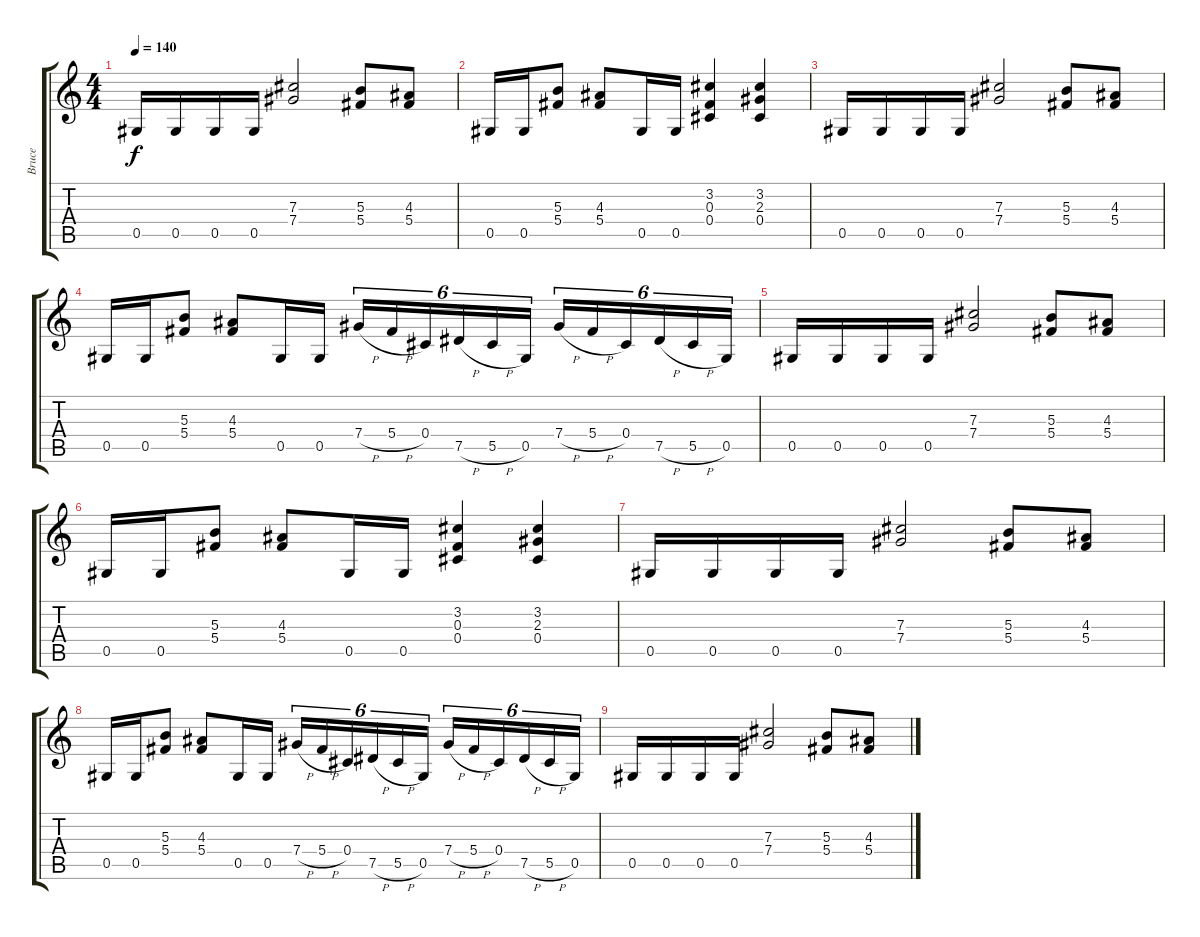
\track ("Bruce" "Bruce") {instrument distortionguitar}
\staff {score tabs}
\tuning (Eb4 Bb3 Gb3 Db3 Ab2 Eb2) {hide}
\ts (4 4)
\tempo 140
\clef g2
\ks c
0.5.16{dy f} 0.5.16 0.5.16 0.5.16 (7.3 7.4).2 (5.3 5.4).8 (4.3 5.4).8 |
0.5.16 0.5.16 (5.3 5.4).8 (4.3 5.4).8 0.5.16 0.5.16 (3.2 0.3 0.4).4 (3.2 2.3 0.4).4 |
0.5.16 0.5.16 0.5.16 0.5.16 (7.3 7.4).2 (5.3 5.4).8 (4.3 5.4).8 |
0.5.16 0.5.16 (5.3 5.4).8 (4.3 5.4).8 0.5.16 0.5.16 7.4{h}.16{tu (6 4)} 5.4{h}.16{tu (6 4)} 0.4.16{tu (6 4)} 7.5{h}.16{tu (6 4)} 5.5{h}.16{tu (6 4)} 0.5.16{tu (6 4)} 7.4{h}.16{tu (6 4)} 5.4{h}.16{tu (6 4)} 0.4.16{tu (6 4)} 7.5{h}.16{tu (6 4)} 5.5{h}.16{tu (6 4)} 0.5.16{tu (6 4)} |
0.5.16 0.5.16 0.5.16 0.5.16 (7.3 7.4).2 (5.3 5.4).8 (4.3 5.4).8 |
0.5.16 0.5.16 (5.3 5.4).8 (4.3 5.4).8 0.5.16 0.5.16 (3.2 0.3 0.4).4 (3.2 2.3 0.4).4 |
0.5.16 0.5.16 0.5.16 0.5.16 (7.3 7.4).2 (5.3 5.4).8 (4.3 5.4).8 |
0.5.16 0.5.16 (5.3 5.4).8 (4.3 5.4).8 0.5.16 0.5.16 7.4{h}.16{tu (6 4)} 5.4{h}.16{tu (6 4)} 0.4.16{tu (6 4)} 7.5{h}.16{tu (6 4)} 5.5{h}.16{tu (6 4)} 0.5.16{tu (6 4)} 7.4{h}.16{tu (6 4)} 5.4{h}.16{tu (6 4)} 0.4.16{tu (6 4)} 7.5{h}.16{tu (6 4)} 5.5{h}.16{tu (6 4)} 0.5.16{tu (6 4)} |
0.5.16 0.5.16 0.5.16 0.5.16 (7.3 7.4).2 (5.3 5.4).8 (4.3 5.4).8
